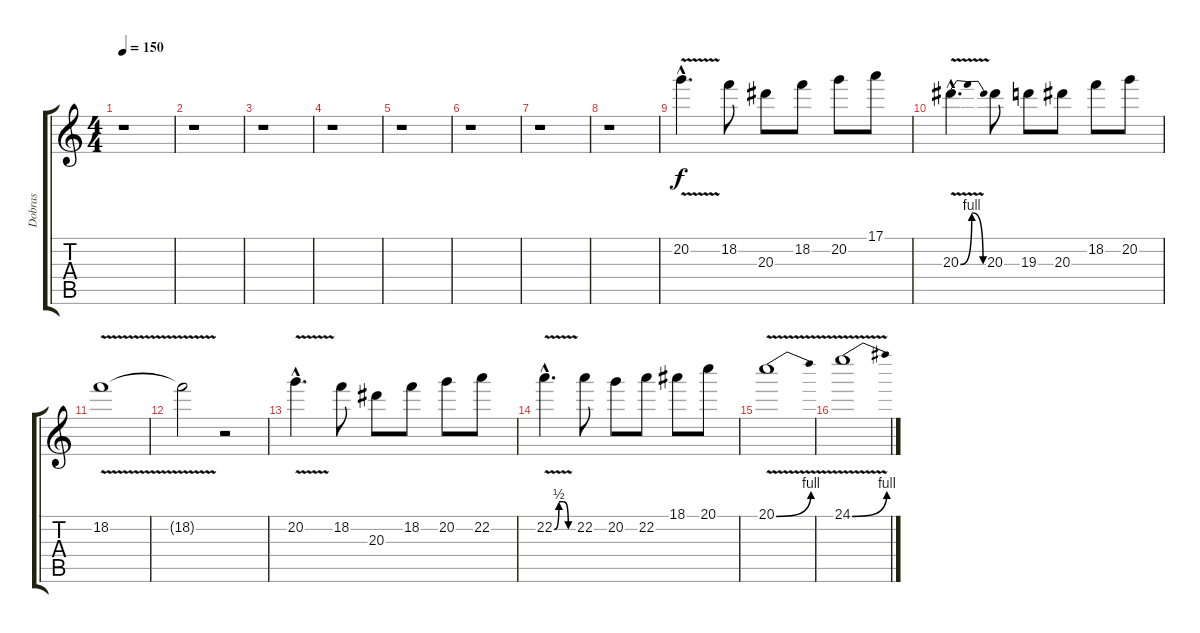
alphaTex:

\track ("Dobras" "Dobras") {instrument overdrivenguitar}
\staff {score tabs}
\tuning (E4 B3 G3 D3 A2 E2) {hide}
\ts (4 4)
\tempo 150
\clef g2
\ks c
r.1{dy f} |
r.1 |
r.1 |
r.1 |
r.1 |
r.1 |
r.1 |
r.1 |
20.2{v hac}.4{d} 18.2.8 20.3.8 18.2.8 20.2.8 17.1.8 |
20.3{be (bendrelease 0 0 15 4 45 4 60 0) v hac}.4{d} 20.3.8 19.3.8 20.3.8 18.2.8 20.2.8 |
18.2{v}.1 |
18.2{t}.2 r.2 |
20.2{v hac}.4{d} 18.2.8 20.3.8 18.2.8 20.2.8 22.2.8 |
22.2{be (custom 0 0 15 2 30 2 45 0 60 0) v hac}.4{d} 22.2.8 20.2.8 22.2.8 18.1.8 20.1.8 |
20.1{be (bend 0 0 60 4) v}.1 |
24.1{be (bend 0 0 60 4) v}.1
